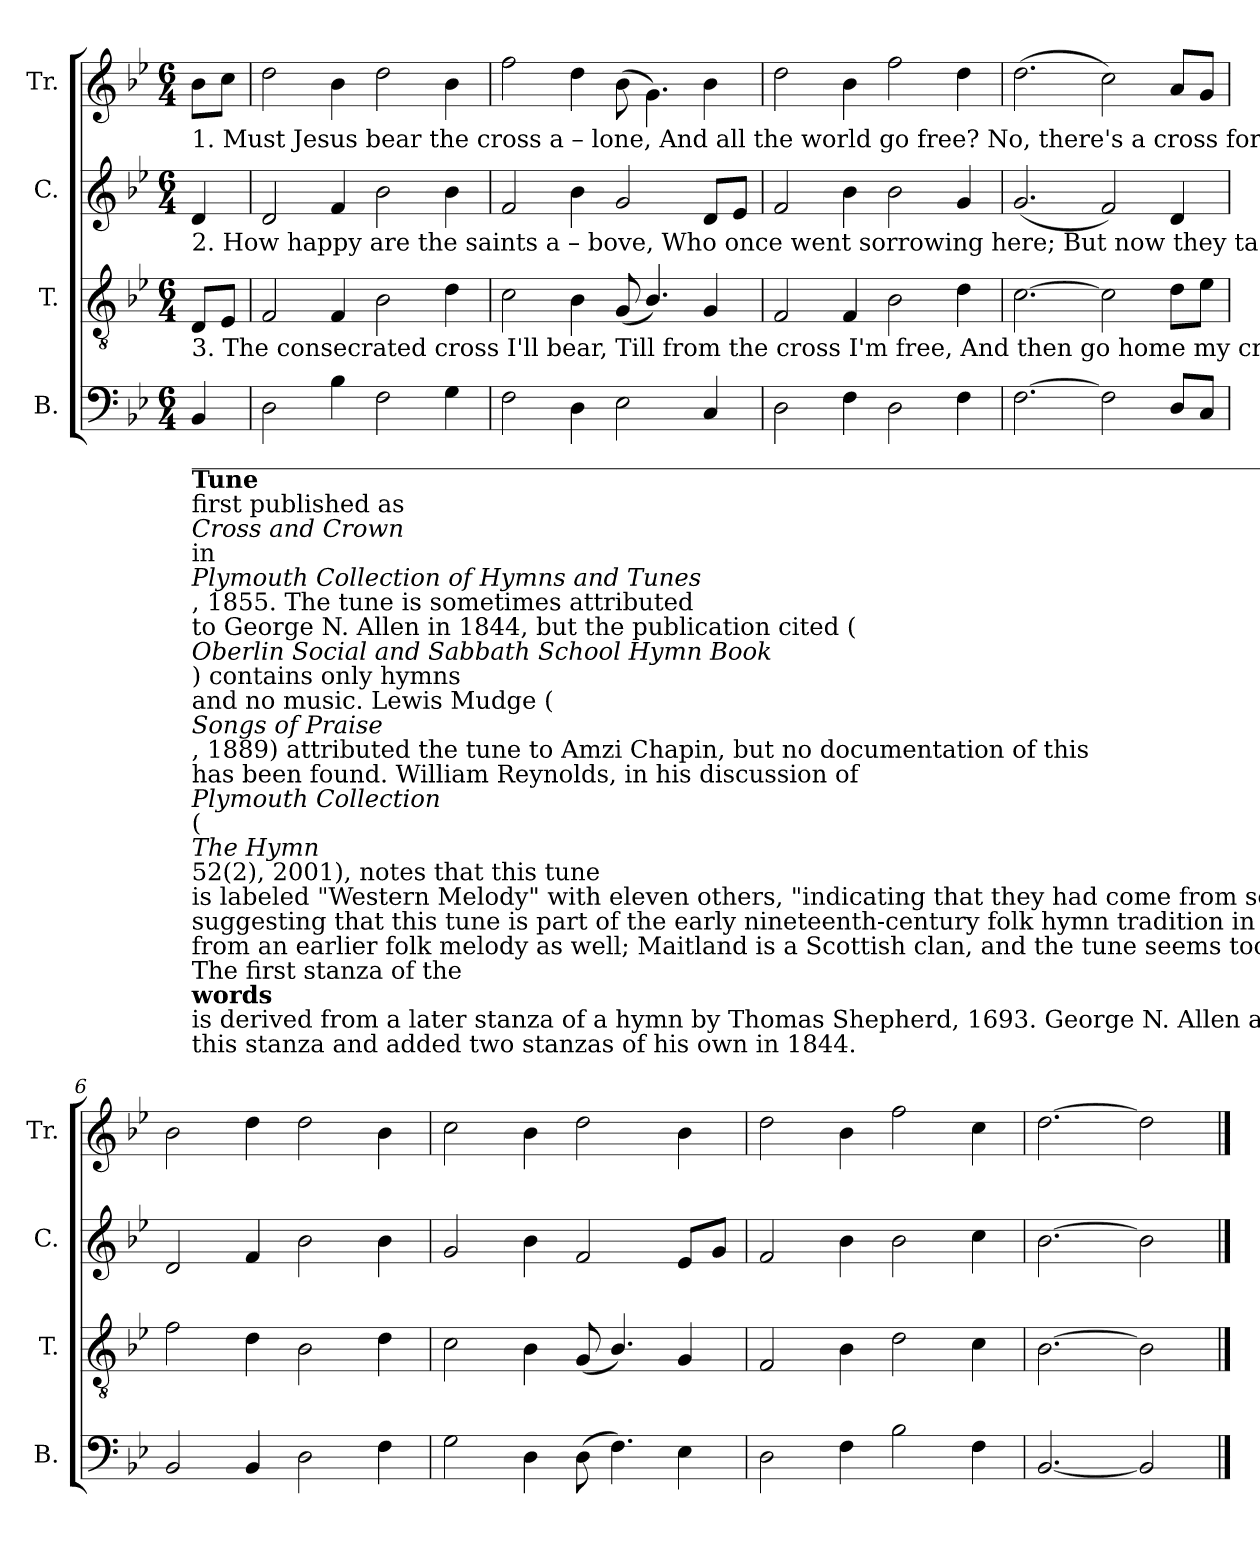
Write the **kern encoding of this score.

**kern	**kern	**kern	**kern
*part4	*part3	*part2	*part1
*staff4	*staff3	*staff2	*staff1
*I"B.	*I"T.	*I"C.	*I"Tr.
*I'B.	*I'T.	*I'C.	*I'Tr.
*clefF4	*clefGv2	*clefG2	*clefG2
*k[b-e-]	*k[b-e-]	*k[b-e-]	*k[b-e-]
*M6/4	*M6/4	*M6/4	*M6/4
*MM180	*MM180	*MM180	*MM180
=1	=1	=1	=1
!	!	!	!LO:TX:b:t=1. Must   Jesus  bear the cross a – lone,    And    all  the world go free?         No, there's a cross for  every   one,     And  there's  a cross for me.
!	!	!LO:TX:b:t=2. How   happy  are the saints a – bove,  Who once went sorrowing here;   But  now  they taste unmingled love,     And  joy  without  a   tear.	!
!	!LO:TX:b:t=3. The      consecrated   cross  I'll   bear,    Till  from  the cross I'm  free,     And then go home my crown to wear,  For there's a crown for me.	!	!
!LO:TX:b:t=________________________________________________________________________________________________________	!	!	!
!LO:TX:b:B:t=Tune	!	!	!
!LO:TX:b:t=first published as	!	!	!
!LO:TX:b:i:t=Cross and Crown	!	!	!
!LO:TX:b:t=in	!	!	!
!LO:TX:b:i:t=Plymouth Collection of Hymns and Tunes	!	!	!
!LO:TX:b:t=, 1855. The tune is sometimes attributed	!	!	!
!LO:TX:b:t=to George N. Allen in 1844, but the publication cited (	!	!	!
!LO:TX:b:i:t=Oberlin Social and Sabbath School Hymn Book	!	!	!
!LO:TX:b:t=) contains only hymns	!	!	!
!LO:TX:b:t=and no music. Lewis Mudge (	!	!	!
!LO:TX:b:i:t=Songs of Praise	!	!	!
!LO:TX:b:t=, 1889) attributed the tune to Amzi Chapin, but no documentation of this	!	!	!
!LO:TX:b:t=has been found. William Reynolds, in his discussion of	!	!	!
!LO:TX:b:i:t=Plymouth Collection	!	!	!
!LO:TX:b:t=(	!	!	!
!LO:TX:b:i:t=The Hymn	!	!	!
!LO:TX:b:t=52(2), 2001), notes that this tune	!	!	!
!LO:TX:b:t=is labeled "Western Melody" with eleven others, "indicating that they had come from somewhere west of the Appalachians,"	!	!	!
!LO:TX:b:t=suggesting that this tune is part of the early nineteenth-century folk hymn tradition in America. It is probably derived	!	!	!
!LO:TX:b:t=from an earlier folk melody as well; Maitland is a Scottish clan, and the tune seems too upbeat for the words Allen put to it.	!	!	!
!LO:TX:b:t=The first stanza of the	!	!	!
!LO:TX:b:B:t=words	!	!	!
!LO:TX:b:t=is derived from a later stanza of a hymn by Thomas Shepherd, 1693. George N. Allen altered	!	!	!
!LO:TX:b:t=this stanza and added two stanzas of his own in 1844.	!	!	!
4BB-!/	8D!/L	4d!/	8b-!\L
.	8E-!/J	.	8cc!\J
=2	=2	=2	=2
2D!\	2F!/	2d!/	2dd!\
4B-!\	4F!/	4f!/	4b-!\
2F!\	2B-!\	2b-!\	2dd!\
4G!\	4d!\	4b-!\	4b-!\
=3	=3	=3	=3
2F!\	2c!\	2f!/	2ff!\
4D!\	4B-!\	4b-!\	4dd!\
2E-!\	(<8G!/	2g!/	(>8b-!\
.	4.B-!/)	.	4.g!\)
4C!/	4G!/	8d!/L	4b-!\
.	.	8e-!/J	.
=4	=4	=4	=4
2D!\	2F!/	2f!/	2dd!\
4F!\	4F!/	4b-!\	4b-!\
2D!\	2B-!\	2b-!\	2ff!\
4F!\	4d!\	4g!/	4dd!\
=5	=5	=5	=5
[2.F!\	[2.c!\	(<2.g!/	(>2.dd!\
2F!\]	2c!\]	2f!/)	2cc!\)
8D!/L	8d!\L	4d!/	8a!/L
8C!/J	8e-!\J	.	8g!/J
=6	=6	=6	=6
2BB-!/	2f!\	2d!/	2b-!\
4BB-!/	4d!\	4f!/	4dd!\
2D!\	2B-!\	2b-!\	2dd!\
4F!\	4d!\	4b-!\	4b-!\
=7	=7	=7	=7
2G!\	2c!\	2g!/	2cc!\
4D!\	4B-!\	4b-!\	4b-!\
(>8D!\	(<8G!/	2f!/	2dd!\
4.F!\)	4.B-!/)	.	.
4E-!\	4G!/	8e-!/L	4b-!\
.	.	8g!/J	.
=8	=8	=8	=8
2D!\	2F!/	2f!/	2dd!\
4F!\	4B-!\	4b-!\	4b-!\
2B-!\	2d!\	2b-!\	2ff!\
4F!\	4c!\	4cc!\	4cc!\
=9	=9	=9	=9
[2.BB-!/	[2.B-!\	[2.b-!\	[2.dd!\
2BB-!/]	2B-!\]	2b-!\]	2dd!\]
==	==	==	==
*-	*-	*-	*-
